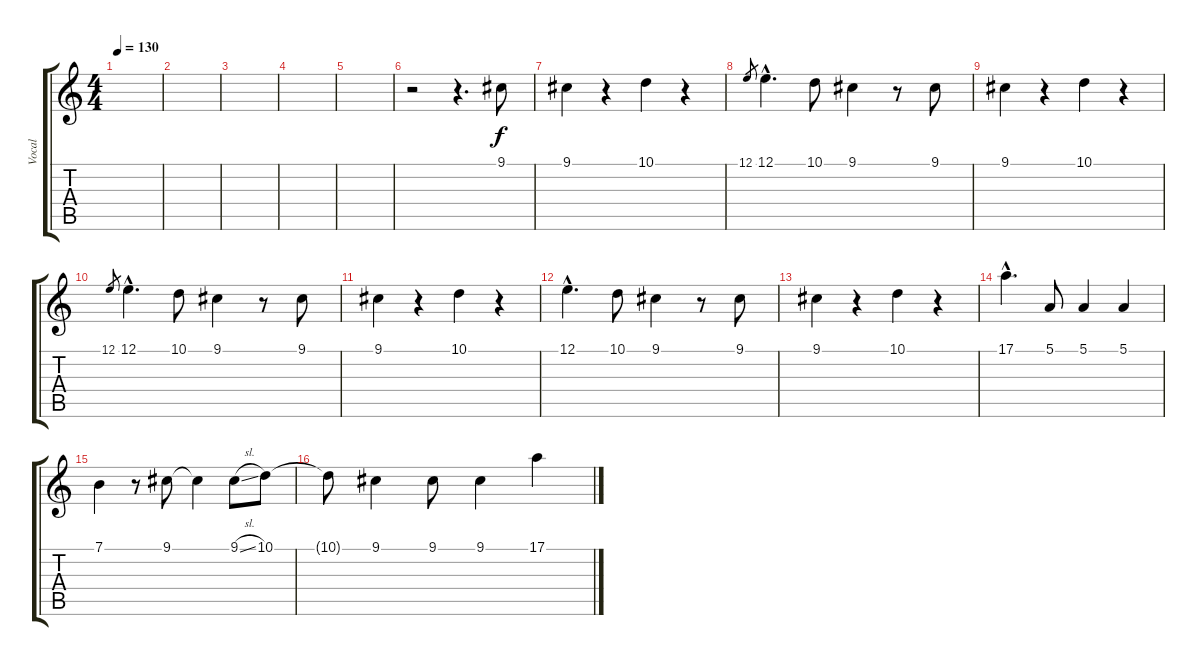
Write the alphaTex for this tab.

\track ("Vocal" "Vocal") {instrument bassoon}
\staff {score tabs}
\tuning (E4 B3 G3 D3 A2 E2) {hide}
\ts (4 4)
\tempo 130
\clef g2
\ks c
|
|
|
|
|
r.2 r.4{d} 9.1.8 |
9.1.4 r.4 10.1.4 r.4 |
12.1.8{gr} 12.1{hac}.4{d} 10.1.8 9.1.4 r.8 9.1.8 |
9.1.4 r.4 10.1.4 r.4 |
12.1.8{gr} 12.1{hac}.4{d} 10.1.8 9.1.4 r.8 9.1.8 |
9.1.4 r.4 10.1.4 r.4 |
12.1{hac}.4{d} 10.1.8 9.1.4 r.8 9.1.8 |
9.1.4 r.4 10.1.4 r.4 |
17.1{hac}.4{d} 5.1.8 5.1.4 5.1.4 |
7.1.4 r.8 9.1.8 9.1{t}.4 9.1{sl}.8 10.1.8 |
10.1{t}.8 9.1.4 9.1.8 9.1.4 17.1.4
